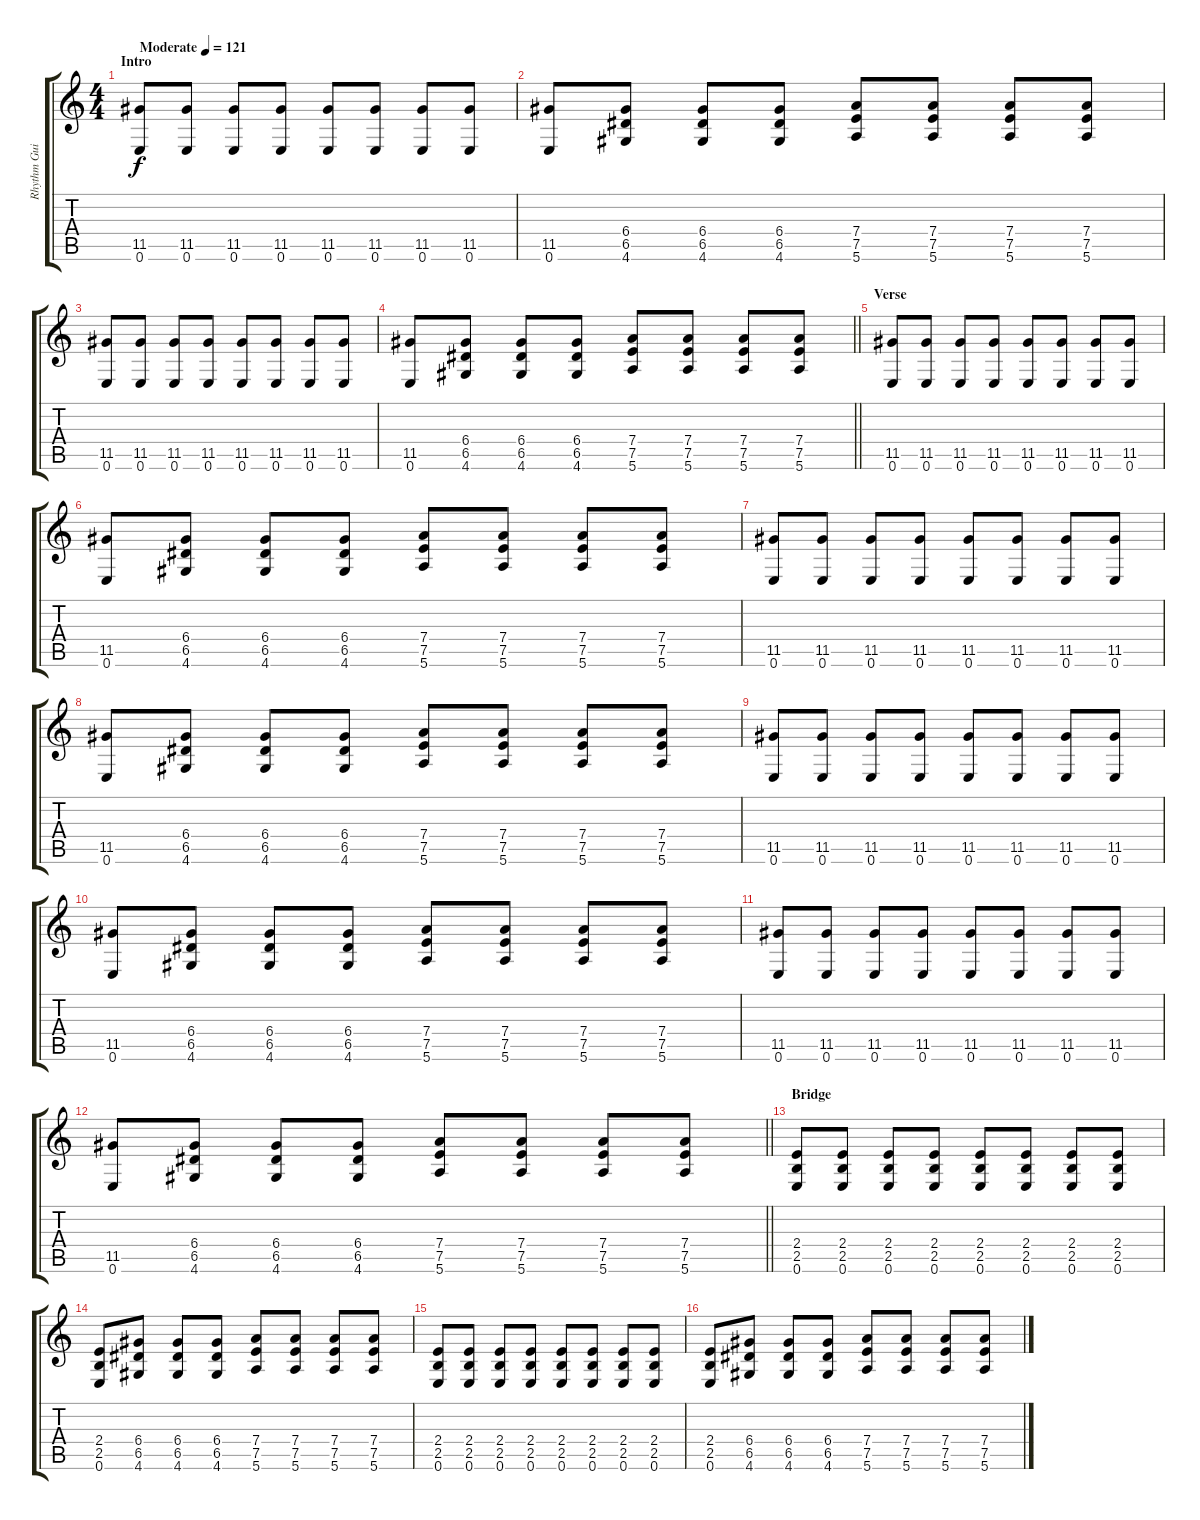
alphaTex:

\track ("Rhythm Guitar" "Rhythm Gui") {instrument electricguitarclean}
\staff {score tabs}
\tuning (E4 B3 G3 D3 A2 E2) {hide}
\ts (4 4)
\section ("" "Intro")
\tempo (121 "Moderate")
\clef g2
\ks c
(11.5 0.6).8{dy f instrument electricguitarclean} (11.5 0.6).8 (11.5 0.6).8 (11.5 0.6).8 (11.5 0.6).8 (11.5 0.6).8 (11.5 0.6).8 (11.5 0.6).8 |
(11.5 0.6).8 (6.4 6.5 4.6).8 (6.4 6.5 4.6).8 (6.4 6.5 4.6).8 (7.4 7.5 5.6).8 (7.4 7.5 5.6).8 (7.4 7.5 5.6).8 (7.4 7.5 5.6).8 |
(11.5 0.6).8 (11.5 0.6).8 (11.5 0.6).8 (11.5 0.6).8 (11.5 0.6).8 (11.5 0.6).8 (11.5 0.6).8 (11.5 0.6).8 |
\barLineRight lightlight
(11.5 0.6).8 (6.4 6.5 4.6).8 (6.4 6.5 4.6).8 (6.4 6.5 4.6).8 (7.4 7.5 5.6).8 (7.4 7.5 5.6).8 (7.4 7.5 5.6).8 (7.4 7.5 5.6).8 |
\section ("" "Verse")
(11.5 0.6).8 (11.5 0.6).8 (11.5 0.6).8 (11.5 0.6).8 (11.5 0.6).8 (11.5 0.6).8 (11.5 0.6).8 (11.5 0.6).8 |
(11.5 0.6).8 (6.4 6.5 4.6).8 (6.4 6.5 4.6).8 (6.4 6.5 4.6).8 (7.4 7.5 5.6).8 (7.4 7.5 5.6).8 (7.4 7.5 5.6).8 (7.4 7.5 5.6).8 |
(11.5 0.6).8 (11.5 0.6).8 (11.5 0.6).8 (11.5 0.6).8 (11.5 0.6).8 (11.5 0.6).8 (11.5 0.6).8 (11.5 0.6).8 |
(11.5 0.6).8 (6.4 6.5 4.6).8 (6.4 6.5 4.6).8 (6.4 6.5 4.6).8 (7.4 7.5 5.6).8 (7.4 7.5 5.6).8 (7.4 7.5 5.6).8 (7.4 7.5 5.6).8 |
(11.5 0.6).8 (11.5 0.6).8 (11.5 0.6).8 (11.5 0.6).8 (11.5 0.6).8 (11.5 0.6).8 (11.5 0.6).8 (11.5 0.6).8 |
(11.5 0.6).8 (6.4 6.5 4.6).8 (6.4 6.5 4.6).8 (6.4 6.5 4.6).8 (7.4 7.5 5.6).8 (7.4 7.5 5.6).8 (7.4 7.5 5.6).8 (7.4 7.5 5.6).8 |
(11.5 0.6).8 (11.5 0.6).8 (11.5 0.6).8 (11.5 0.6).8 (11.5 0.6).8 (11.5 0.6).8 (11.5 0.6).8 (11.5 0.6).8 |
\barLineRight lightlight
(11.5 0.6).8 (6.4 6.5 4.6).8 (6.4 6.5 4.6).8 (6.4 6.5 4.6).8 (7.4 7.5 5.6).8 (7.4 7.5 5.6).8 (7.4 7.5 5.6).8 (7.4 7.5 5.6).8 |
\section ("" "Bridge")
(2.4 2.5 0.6).8{instrument overdrivenguitar} (2.4 2.5 0.6).8 (2.4 2.5 0.6).8 (2.4 2.5 0.6).8 (2.4 2.5 0.6).8 (2.4 2.5 0.6).8 (2.4 2.5 0.6).8 (2.4 2.5 0.6).8 |
(2.4 2.5 0.6).8 (6.4 6.5 4.6).8 (6.4 6.5 4.6).8 (6.4 6.5 4.6).8 (7.4 7.5 5.6).8 (7.4 7.5 5.6).8 (7.4 7.5 5.6).8 (7.4 7.5 5.6).8 |
(2.4 2.5 0.6).8 (2.4 2.5 0.6).8 (2.4 2.5 0.6).8 (2.4 2.5 0.6).8 (2.4 2.5 0.6).8 (2.4 2.5 0.6).8 (2.4 2.5 0.6).8 (2.4 2.5 0.6).8 |
(2.4 2.5 0.6).8 (6.4 6.5 4.6).8 (6.4 6.5 4.6).8 (6.4 6.5 4.6).8 (7.4 7.5 5.6).8 (7.4 7.5 5.6).8 (7.4 7.5 5.6).8 (7.4 7.5 5.6).8
